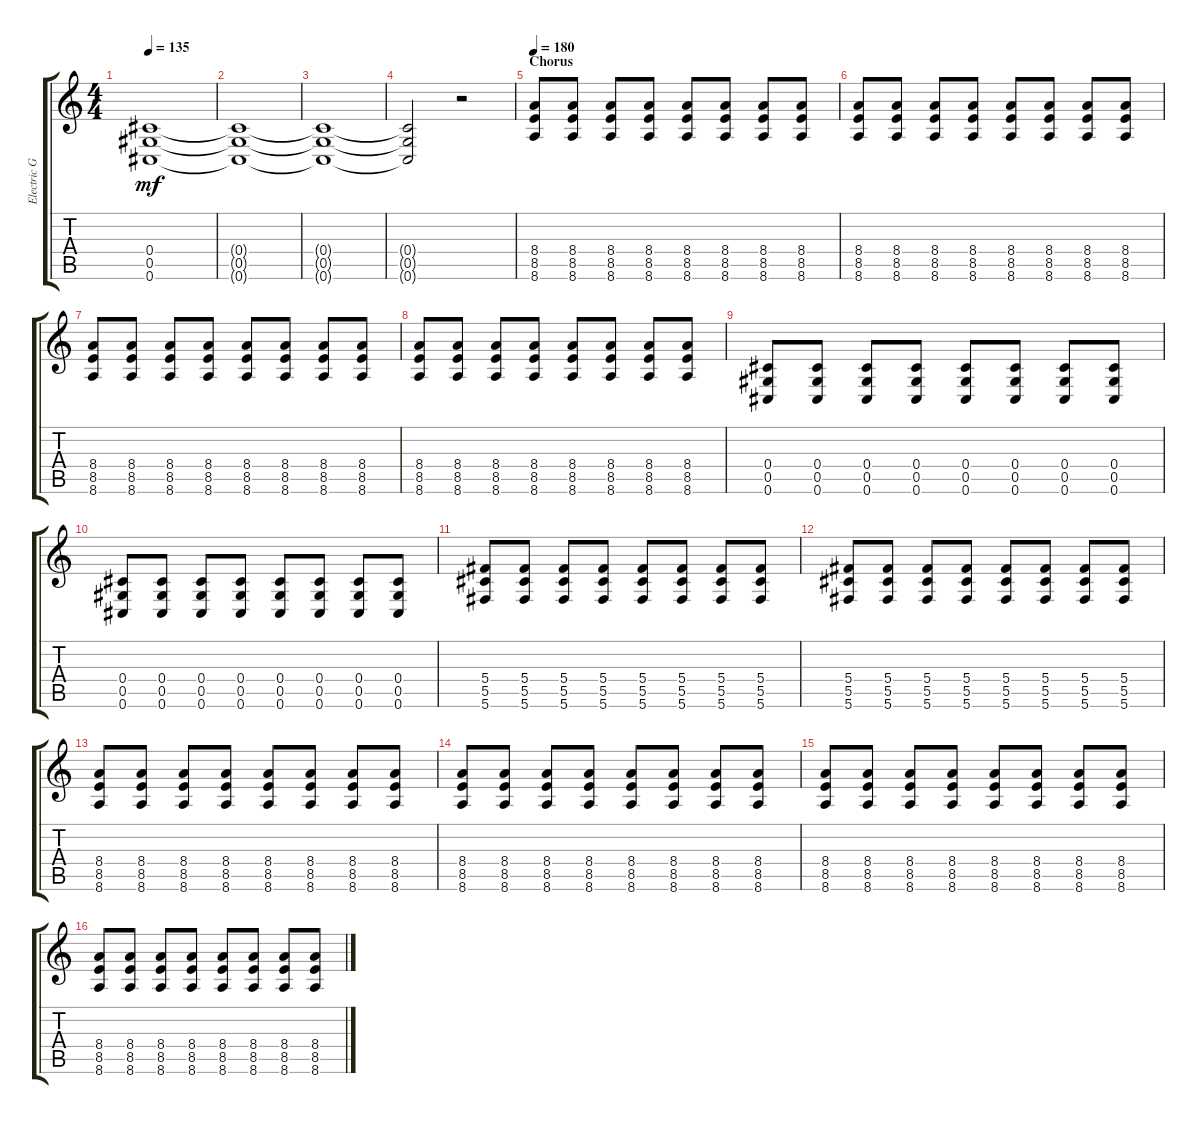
\track ("Electric Guitar" "Electric G") {instrument distortionguitar}
\staff {score tabs}
\tuning (Eb4 Bb3 Gb3 Db3 Ab2 Db2) {hide}
\ts (4 4)
\tempo 135
\clef g2
\ks c
(0.4 0.5 0.6).1{dy mf} |
(0.4{t} 0.5{t} 0.6{t}).1 |
(0.4{t} 0.5{t} 0.6{t}).1 |
(0.4{t} 0.5{t} 0.6{t}).2 r.2 |
\section ("" "Chorus")
\tempo 180
(8.4 8.5 8.6).8 (8.4 8.5 8.6).8 (8.4 8.5 8.6).8 (8.4 8.5 8.6).8 (8.4 8.5 8.6).8 (8.4 8.5 8.6).8 (8.4 8.5 8.6).8 (8.4 8.5 8.6).8 |
(8.4 8.5 8.6).8 (8.4 8.5 8.6).8 (8.4 8.5 8.6).8 (8.4 8.5 8.6).8 (8.4 8.5 8.6).8 (8.4 8.5 8.6).8 (8.4 8.5 8.6).8 (8.4 8.5 8.6).8 |
(8.4 8.5 8.6).8 (8.4 8.5 8.6).8 (8.4 8.5 8.6).8 (8.4 8.5 8.6).8 (8.4 8.5 8.6).8 (8.4 8.5 8.6).8 (8.4 8.5 8.6).8 (8.4 8.5 8.6).8 |
(8.4 8.5 8.6).8 (8.4 8.5 8.6).8 (8.4 8.5 8.6).8 (8.4 8.5 8.6).8 (8.4 8.5 8.6).8 (8.4 8.5 8.6).8 (8.4 8.5 8.6).8 (8.4 8.5 8.6).8 |
(0.4 0.5 0.6).8 (0.4 0.5 0.6).8 (0.4 0.5 0.6).8 (0.4 0.5 0.6).8 (0.4 0.5 0.6).8 (0.4 0.5 0.6).8 (0.4 0.5 0.6).8 (0.4 0.5 0.6).8 |
(0.4 0.5 0.6).8 (0.4 0.5 0.6).8 (0.4 0.5 0.6).8 (0.4 0.5 0.6).8 (0.4 0.5 0.6).8 (0.4 0.5 0.6).8 (0.4 0.5 0.6).8 (0.4 0.5 0.6).8 |
(5.4 5.5 5.6).8 (5.4 5.5 5.6).8 (5.4 5.5 5.6).8 (5.4 5.5 5.6).8 (5.4 5.5 5.6).8 (5.4 5.5 5.6).8 (5.4 5.5 5.6).8 (5.4 5.5 5.6).8 |
(5.4 5.5 5.6).8 (5.4 5.5 5.6).8 (5.4 5.5 5.6).8 (5.4 5.5 5.6).8 (5.4 5.5 5.6).8 (5.4 5.5 5.6).8 (5.4 5.5 5.6).8 (5.4 5.5 5.6).8 |
(8.4 8.5 8.6).8 (8.4 8.5 8.6).8 (8.4 8.5 8.6).8 (8.4 8.5 8.6).8 (8.4 8.5 8.6).8 (8.4 8.5 8.6).8 (8.4 8.5 8.6).8 (8.4 8.5 8.6).8 |
(8.4 8.5 8.6).8 (8.4 8.5 8.6).8 (8.4 8.5 8.6).8 (8.4 8.5 8.6).8 (8.4 8.5 8.6).8 (8.4 8.5 8.6).8 (8.4 8.5 8.6).8 (8.4 8.5 8.6).8 |
(8.4 8.5 8.6).8 (8.4 8.5 8.6).8 (8.4 8.5 8.6).8 (8.4 8.5 8.6).8 (8.4 8.5 8.6).8 (8.4 8.5 8.6).8 (8.4 8.5 8.6).8 (8.4 8.5 8.6).8 |
(8.4 8.5 8.6).8 (8.4 8.5 8.6).8 (8.4 8.5 8.6).8 (8.4 8.5 8.6).8 (8.4 8.5 8.6).8 (8.4 8.5 8.6).8 (8.4 8.5 8.6).8 (8.4 8.5 8.6).8
